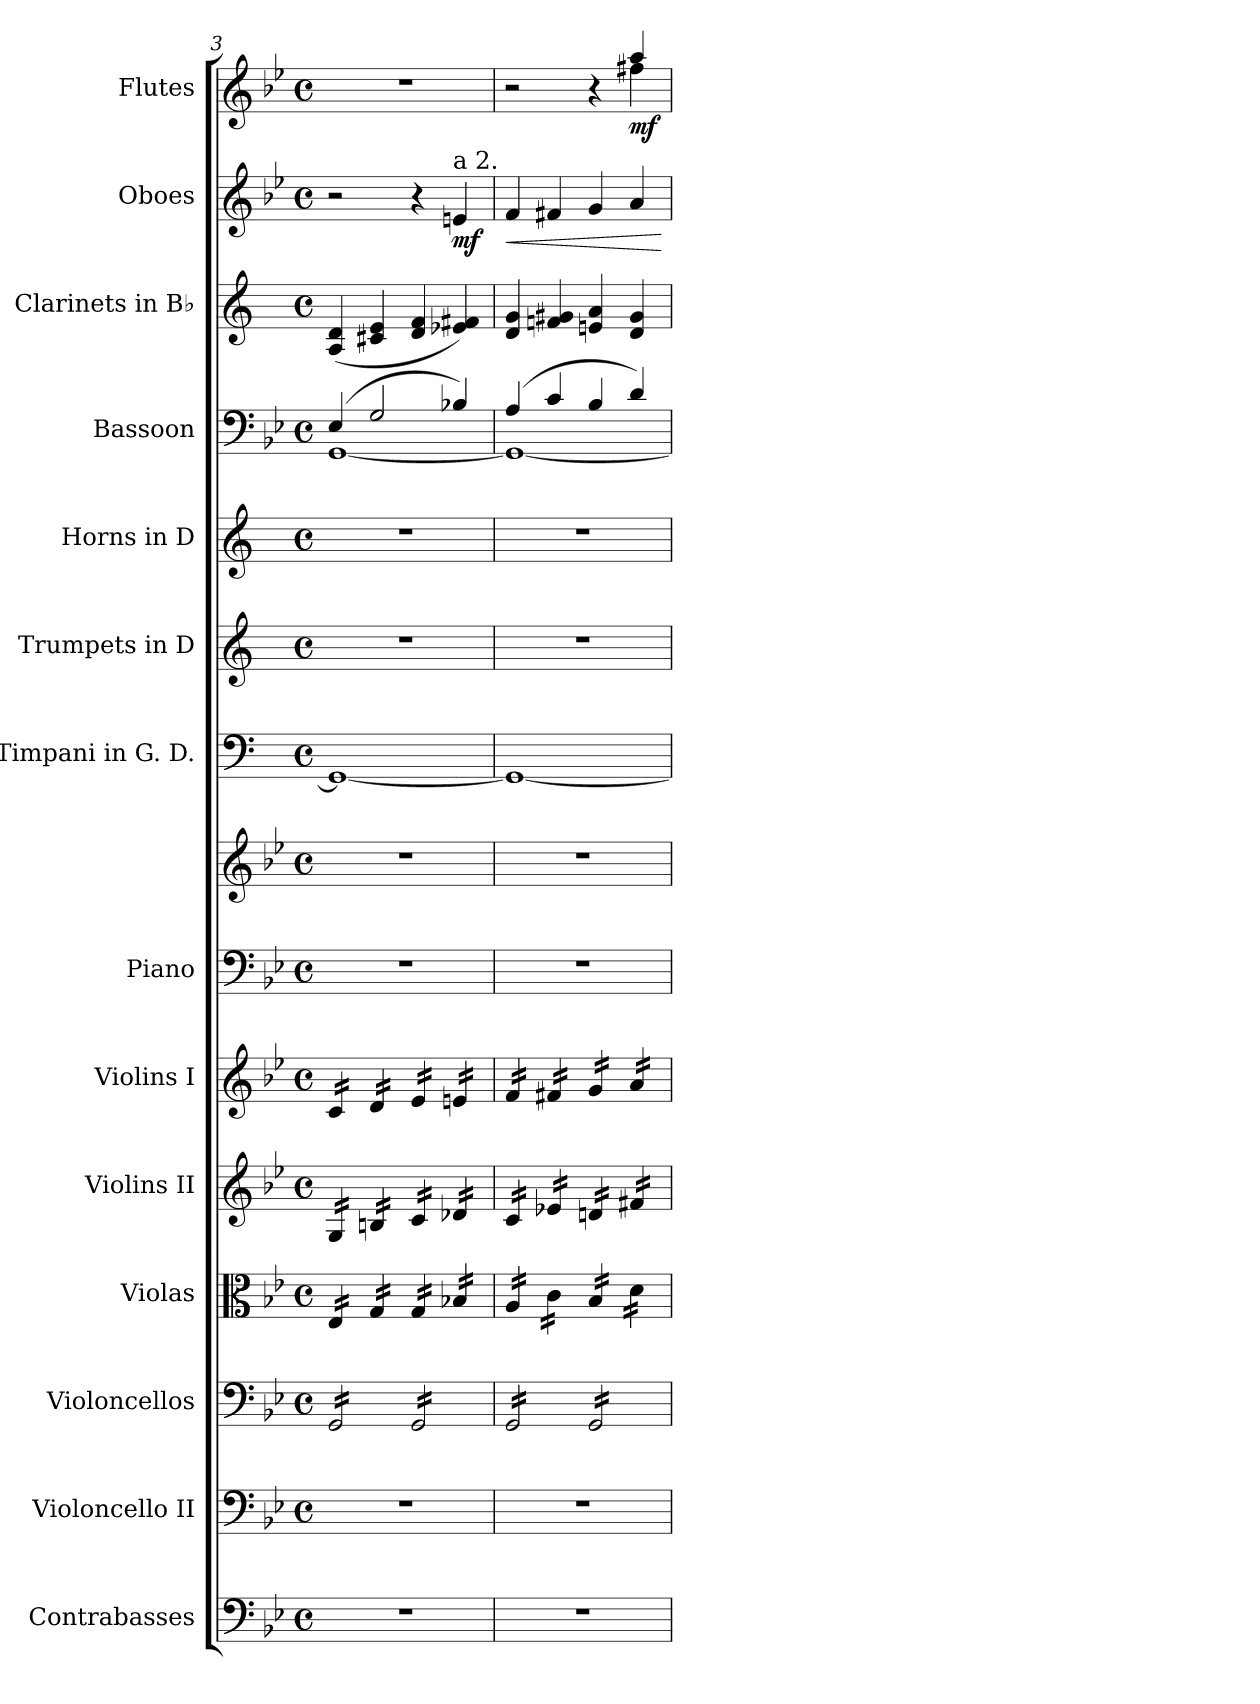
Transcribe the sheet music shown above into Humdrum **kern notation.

**kern	**kern	**kern	**kern	**kern	**kern	**kern	**kern	**kern	**kern	**kern	**kern	**kern	**kern	**dynam	**kern	**dynam
*part14	*part13	*part12	*part11	*part10	*part9	*part8	*part8	*part7	*part6	*part5	*part4	*part3	*part2	*part2	*part1	*part1
*staff15	*staff14	*staff13	*staff12	*staff11	*staff10	*staff9	*staff8	*staff7	*staff6	*staff5	*staff4	*staff3	*staff2	*staff2	*staff1	*staff1
*I"Contrabasses	*I"Violoncello II	*I"Violoncellos	*I"Violas	*I"Violins II	*I"Violins I	*I"Piano	*	*I"Timpani in G. D.	*I"Trumpets in D	*I"Horns in D	*I"Bassoon	*I"Clarinets in B♭	*I"Oboes	*	*I"Flutes	*
*I'Cb.	*	*I'Vc.	*I'Vla.	*I'Vln. II	*I'Vln. I	*I'Pno.	*	*	*	*	*I'Bsn.	*	*I'Ob.	*	*I'Fl.	*
*clefF4	*clefF4	*clefF4	*clefC3	*clefG2	*clefG2	*clefF4	*clefG2	*clefF4	*clefG2	*clefG2	*clefF4	*clefG2	*clefG2	*	*clefG2	*
*ITrd7c12	*	*	*	*	*	*	*	*	*ITrd1c2	*ITrd4c7	*	*ITrd1c2	*	*	*	*
*k[b-e-]	*k[b-e-]	*k[b-e-]	*k[b-e-]	*k[b-e-]	*k[b-e-]	*k[b-e-]	*k[b-e-]	*k[]	*k[b-e-]	*k[b-]	*k[b-e-]	*k[b-e-]	*k[b-e-]	*	*k[b-e-]	*
*M4/4	*M4/4	*M4/4	*M4/4	*M4/4	*M4/4	*M4/4	*M4/4	*M4/4	*M4/4	*M4/4	*M4/4	*M4/4	*M4/4	*	*M4/4	*
*met(c)	*met(c)	*met(c)	*met(c)	*met(c)	*met(c)	*met(c)	*met(c)	*met(c)	*met(c)	*met(c)	*met(c)	*met(c)	*met(c)	*	*met(c)	*
=3	=3	=3	=3	=3	=3	=3	=3	=3	=3	=3	=3	=3	=3	=3	=3	=3
*	*	*	*	*	*	*	*	*	*	*	*^	*	*	*	*	*
*	*	*tremolo	*	*	*	*	*	*	*	*	*	*	*	*	*	*	*
*	*	*	*tremolo	*	*	*	*	*	*	*	*	*	*	*	*	*	*
*	*	*	*	*tremolo	*	*	*	*	*	*	*	*	*	*	*	*	*
*	*	*	*	*	*tremolo	*	*	*	*	*	*	*	*	*	*	*	*
1r	1r	16GG/LL	16E-/LL	16G/LL	16c/LL	1r	1r	1GG_	1r	1r	(>4E-/	[1GG	(<4G/ 4c/	2r	.	1r	.
.	.	16GG/	16E-/	16G/	16c/	.	.	.	.	.	.	.	.	.	.	.	.
.	.	16GG/	16E-/	16G/	16c/	.	.	.	.	.	.	.	.	.	.	.	.
.	.	16GG/	16E-/JJ	16G/JJ	16c/JJ	.	.	.	.	.	.	.	.	.	.	.	.
.	.	16GG/	16G/LL	16Bn/LL	16d/LL	.	.	.	.	.	2G/	.	4Bn/ 4d/	.	.	.	.
.	.	16GG/	16G/	16Bn/	16d/	.	.	.	.	.	.	.	.	.	.	.	.
.	.	16GG/	16G/	16Bn/	16d/	.	.	.	.	.	.	.	.	.	.	.	.
.	.	16GG/JJ	16G/JJ	16Bn/JJ	16d/JJ	.	.	.	.	.	.	.	.	.	.	.	.
.	.	16GG/LL	16G/LL	16c/LL	16e-/LL	.	.	.	.	.	.	.	4c/ 4e-/	4r	.	.	.
.	.	16GG/	16G/	16c/	16e-/	.	.	.	.	.	.	.	.	.	.	.	.
.	.	16GG/	16G/	16c/	16e-/	.	.	.	.	.	.	.	.	.	.	.	.
.	.	16GG/	16G/JJ	16c/JJ	16e-/JJ	.	.	.	.	.	.	.	.	.	.	.	.
!	!	!	!	!	!	!	!	!	!	!	!	!	!	!LO:TX:a:t=a 2.	!	!	!
!	!	!	!	!	!	!	!	!	!	!	!	!	!	!	!LO:DY:b	!	!
.	.	16GG/	16B-X/LL	16d-X/LL	16en/LL	.	.	.	.	.	4B-X/)	.	4d-X/ 4en/)	4en/	mf	.	.
.	.	16GG/	16B-X/	16d-X/	16en/	.	.	.	.	.	.	.	.	.	.	.	.
.	.	16GG/	16B-X/	16d-X/	16en/	.	.	.	.	.	.	.	.	.	.	.	.
.	.	16GG/JJ	16B-X/JJ	16d-X/JJ	16en/JJ	.	.	.	.	.	.	.	.	.	.	.	.
=4	=4	=4	=4	=4	=4	=4	=4	=4	=4	=4	=4	=4	=4	=4	=4	=4	=4
!	!	!	!	!	!	!	!	!	!	!	!	!	!	!	!LO:HP:b	!	!
*	*	*	*	*	*	*	*	*	*	*	*	*	*	*	*	*^	*
1r	1r	16GG/LL	16A/LL	16c/LL	16f/LL	1r	1r	1GG_	1r	1r	(>4A/	1GG_	4c/ 4f/	4f/	<	2r	2.ryy	.
.	.	16GG/	16A/	16c/	16f/	.	.	.	.	.	.	.	.	.	.	.	.	.
.	.	16GG/	16A/	16c/	16f/	.	.	.	.	.	.	.	.	.	.	.	.	.
.	.	16GG/	16A/JJ	16c/JJ	16f/JJ	.	.	.	.	.	.	.	.	.	.	.	.	.
.	.	16GG/	16c\LL	16e-X/LL	16f#X/LL	.	.	.	.	.	4c/	.	4e-X/ 4f#X/	4f#X/	.	.	.	.
.	.	16GG/	16c\	16e-X/	16f#X/	.	.	.	.	.	.	.	.	.	.	.	.	.
.	.	16GG/	16c\	16e-X/	16f#X/	.	.	.	.	.	.	.	.	.	.	.	.	.
.	.	16GG/JJ	16c\JJ	16e-X/JJ	16f#X/JJ	.	.	.	.	.	.	.	.	.	.	.	.	.
.	.	16GG/LL	16B-/LL	16dn/LL	16g/LL	.	.	.	.	.	4B-/	.	4dn/ 4g/	4g/	.	4r	.	.
.	.	16GG/	16B-/	16dn/	16g/	.	.	.	.	.	.	.	.	.	.	.	.	.
.	.	16GG/	16B-/	16dn/	16g/	.	.	.	.	.	.	.	.	.	.	.	.	.
.	.	16GG/	16B-/JJ	16dn/JJ	16g/JJ	.	.	.	.	.	.	.	.	.	.	.	.	.
!	!	!	!	!	!	!	!	!	!	!	!	!	!	!	!	!	!	!LO:DY:b
.	.	16GG/	16d\LL	16f#X/LL	16a/LL	.	.	.	.	.	4d/)	.	4c/ 4f#/	4a/	.	4aa/	4ff#X\	mf
.	.	16GG/	16d\	16f#X/	16a/	.	.	.	.	.	.	.	.	.	.	.	.	.
.	.	16GG/	16d\	16f#X/	16a/	.	.	.	.	.	.	.	.	.	.	.	.	.
.	.	16GG/JJ	16d\JJ	16f#X/JJ	16a/JJ	.	.	.	.	.	.	.	.	.	.	.	.	.
*	*	*	*	*	*Xtremolo	*	*	*	*	*	*	*	*	*	*	*	*	*
*	*	*	*	*Xtremolo	*	*	*	*	*	*	*	*	*	*	*	*	*	*
*	*	*	*Xtremolo	*	*	*	*	*	*	*	*	*	*	*	*	*	*	*
*	*	*Xtremolo	*	*	*	*	*	*	*	*	*	*	*	*	*	*	*	*
*	*	*	*	*	*	*	*	*	*	*	*v	*v	*	*	*	*v	*v	*
.	.	.	.	.	.	.	.	.	.	.	.	.	.	[	.	.
=	=	=	=	=	=	=	=	=	=	=	=	=	=	=	=	=
*-	*-	*-	*-	*-	*-	*-	*-	*-	*-	*-	*-	*-	*-	*-	*-	*-
